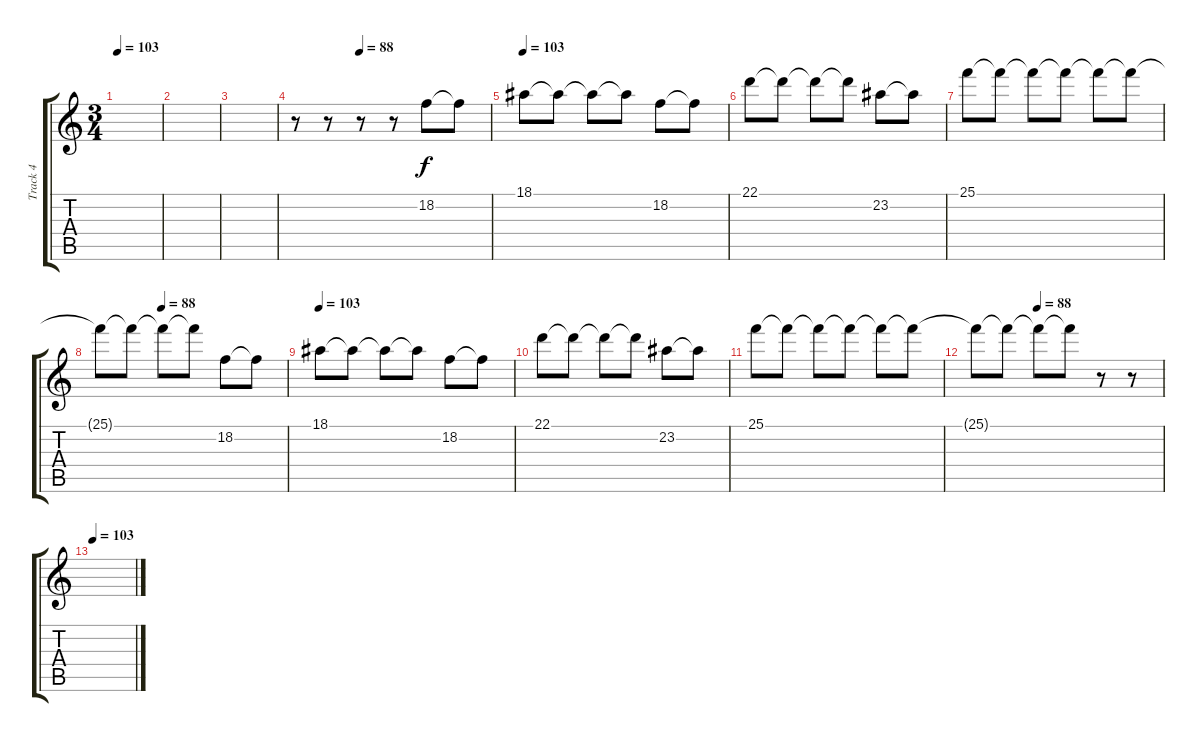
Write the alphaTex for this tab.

\track ("Track 4" "Track 4") {instrument piccolo}
\staff {score tabs}
\tuning (E4 B3 G3 D3 A2 E2) {hide}
\ts (3 4)
\tempo 103
\clef g2
\ks c
|
|
|
\tempo (88 0.3333333333333333)
r.8 r.8 r.8 r.8 18.2.8 18.2{t}.8 |
\tempo 103
18.1.8 18.1{t}.8 18.1{t}.8 18.1{t}.8 18.2.8 18.2{t}.8 |
22.1.8 22.1{t}.8 22.1{t}.8 22.1{t}.8 23.2.8 23.2{t}.8 |
25.1.8 25.1{t}.8 25.1{t}.8 25.1{t}.8 25.1{t}.8 25.1{t}.8 |
\tempo (88 0.3333333333333333)
25.1{t}.8 25.1{t}.8 25.1{t}.8 25.1{t}.8 18.2.8 18.2{t}.8 |
\tempo 103
18.1.8 18.1{t}.8 18.1{t}.8 18.1{t}.8 18.2.8 18.2{t}.8 |
22.1.8 22.1{t}.8 22.1{t}.8 22.1{t}.8 23.2.8 23.2{t}.8 |
25.1.8 25.1{t}.8 25.1{t}.8 25.1{t}.8 25.1{t}.8 25.1{t}.8 |
\tempo (88 0.3333333333333333)
25.1{t}.8 25.1{t}.8 25.1{t}.8 25.1{t}.8 r.8 r.8 |
\tempo 103
